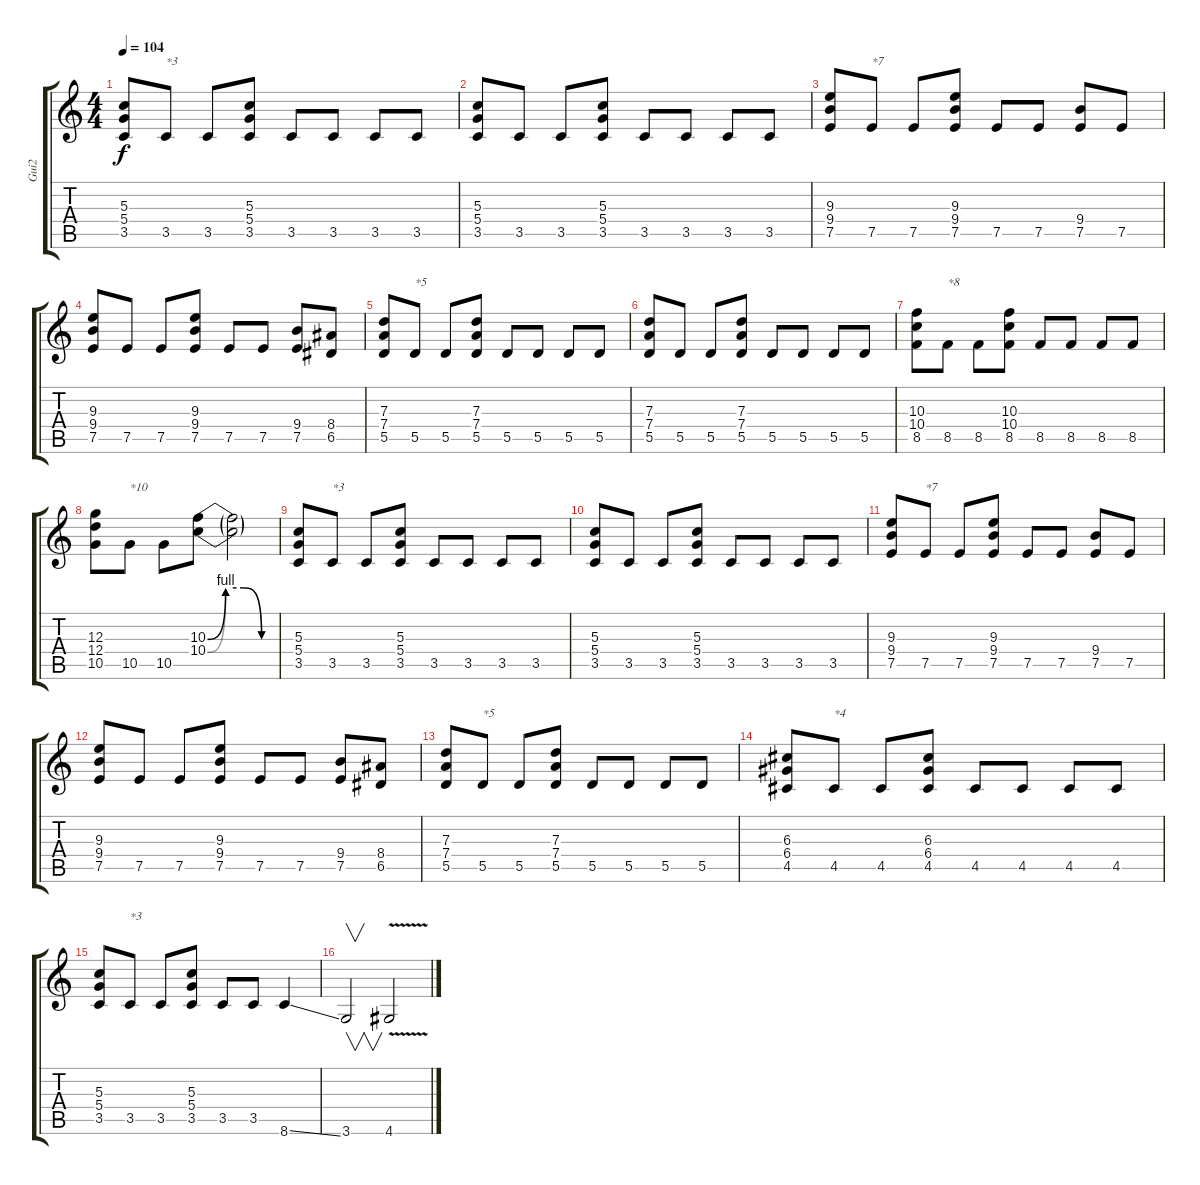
\track ("Gui2" "Gui2") {instrument distortionguitar}
\staff {score tabs}
\tuning (E4 B3 G3 D3 A2 E2) {hide}
\ts (4 4)
\tempo 104
\clef g2
\ks c
(5.3 5.4 3.5).8{dy f} 3.5.8{txt "*3"} 3.5.8 (5.3 5.4 3.5).8 3.5.8 3.5.8 3.5.8 3.5.8 |
(5.3 5.4 3.5).8 3.5.8 3.5.8 (5.3 5.4 3.5).8 3.5.8 3.5.8 3.5.8 3.5.8 |
(9.3 9.4 7.5).8 7.5.8{txt "*7"} 7.5.8 (9.3 9.4 7.5).8 7.5.8 7.5.8 (9.4 7.5).8 7.5.8 |
(9.3 9.4 7.5).8 7.5.8 7.5.8 (9.3 9.4 7.5).8 7.5.8 7.5.8 (9.4 7.5).8 (8.4 6.5).8 |
(7.3 7.4 5.5).8 5.5.8{txt "*5"} 5.5.8 (7.3 7.4 5.5).8 5.5.8 5.5.8 5.5.8 5.5.8 |
(7.3 7.4 5.5).8 5.5.8 5.5.8 (7.3 7.4 5.5).8 5.5.8 5.5.8 5.5.8 5.5.8 |
(10.3 10.4 8.5).8 8.5.8{txt "*8"} 8.5.8 (10.3 10.4 8.5).8 8.5.8 8.5.8 8.5.8 8.5.8 |
(12.3 12.4 10.5).8 10.5.8{txt "*10"} 10.5.8 (10.3{be (custom 0 0 15 4 30 4 45 0 60 0)} 10.4{be (custom 0 0 15 4 30 4 45 0 60 0)}).8 (10.3{t} 10.4{t}).2 |
(5.3 5.4 3.5).8 3.5.8{txt "*3"} 3.5.8 (5.3 5.4 3.5).8 3.5.8 3.5.8 3.5.8 3.5.8 |
(5.3 5.4 3.5).8 3.5.8 3.5.8 (5.3 5.4 3.5).8 3.5.8 3.5.8 3.5.8 3.5.8 |
(9.3 9.4 7.5).8 7.5.8{txt "*7"} 7.5.8 (9.3 9.4 7.5).8 7.5.8 7.5.8 (9.4 7.5).8 7.5.8 |
(9.3 9.4 7.5).8 7.5.8 7.5.8 (9.3 9.4 7.5).8 7.5.8 7.5.8 (9.4 7.5).8 (8.4 6.5).8 |
(7.3 7.4 5.5).8 5.5.8{txt "*5"} 5.5.8 (7.3 7.4 5.5).8 5.5.8 5.5.8 5.5.8 5.5.8 |
(6.3 6.4 4.5).8 4.5.8{txt "*4"} 4.5.8 (6.3 6.4 4.5).8 4.5.8 4.5.8 4.5.8 4.5.8 |
(5.3 5.4 3.5).8 3.5.8{txt "*3"} 3.5.8 (5.3 5.4 3.5).8 3.5.8 3.5.8 8.6{ss}.4 |
3.6.2{v} 4.6{v}.2
